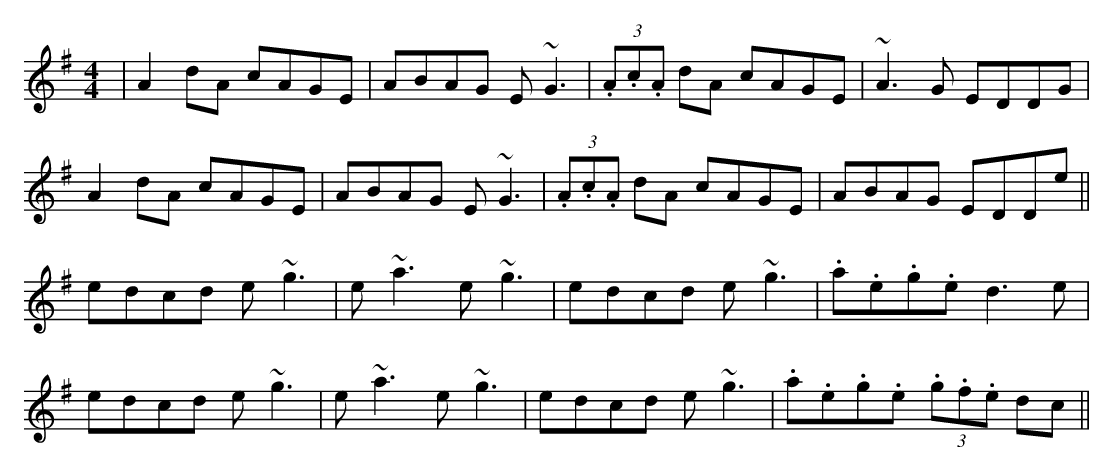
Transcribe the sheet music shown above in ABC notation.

X:1
M:4/4
K:Dmix
|A2dA cAGE|ABAG E~G3|(3.A.c.A dA cAGE|~A3 G EDDG|
A2dA cAGE|ABAG E~G3|(3.A.c.A dA cAGE|ABAG EDDe||
edcd e ~g3|e ~a3 e~g3|edcd e~g3|.a.e.g.e d3e|
edcd e ~g3|e ~a3 e~g3|edcd e~g3|.a.e.g.e (3.g.f.e dc||
